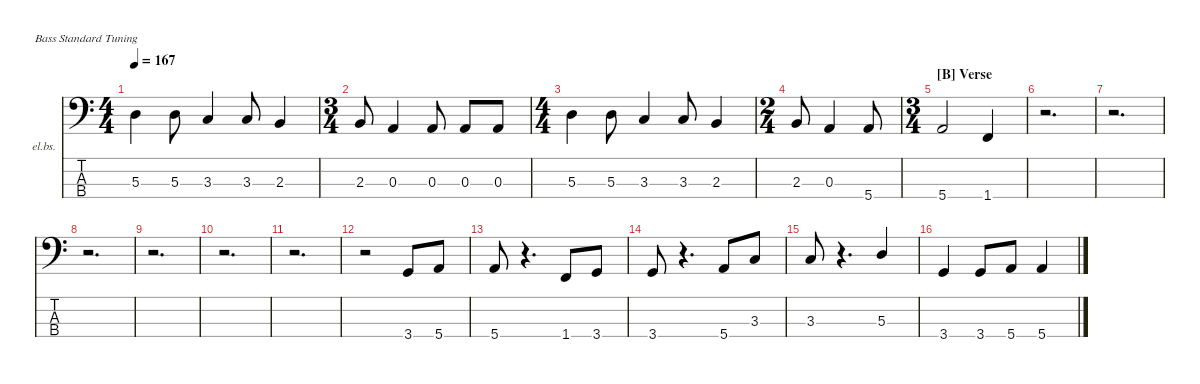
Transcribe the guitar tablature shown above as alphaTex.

\hideDynamics
\bracketExtendMode nobrackets
\firstSystemTrackNameOrientation horizontal
\otherSystemsTrackNameOrientation horizontal
\track ("Electric Bass" "el.bs.") {instrument electricbassfinger}
\staff {score tabs}
\tuning (G2 D2 A1 E1)
\ts (4 4)
\tempo 167
\clef f4
\ks aminor
5.3.4{dy f beam Down} 5.3.8{beam Down} 3.3.4{beam Up} 3.3.8{beam Up} 2.3.4{beam Up} |
\ts (3 4)
2.3.8{beam Up} 0.3.4{beam Up} 0.3.8{beam Up} 0.3.8{beam Up} 0.3.8{beam Up} |
\ts (4 4)
5.3.4{beam Down} 5.3.8{beam Down} 3.3.4{beam Up} 3.3.8{beam Up} 2.3.4{beam Up} |
\ts (2 4)
2.3.8{beam Up} 0.3.4{beam Up} 5.4.8{beam Up} |
\ts (3 4)
\section ("B" "Verse")
5.4.2{beam Up} 1.4.4{beam Up} |
r.2{d beam Down} |
r.2{d beam Down} |
r.2{d beam Down} |
r.2{d beam Down} |
r.2{d beam Down} |
r.2{d beam Down} |
r.2{beam Down} 3.4.8{beam Up} 5.4.8{beam Up} |
5.4.8{beam Up} r.4{d beam Up} 1.4.8{beam Up} 3.4.8{beam Up} |
3.4.8{beam Up} r.4{d beam Up} 5.4.8{beam Up} 3.3.8{beam Up} |
3.3.8{beam Up} r.4{d beam Up} 5.3.4{beam Up} |
3.4.4{beam Up} 3.4.8{beam Up} 5.4.8{beam Up} 5.4.4{beam Up}
